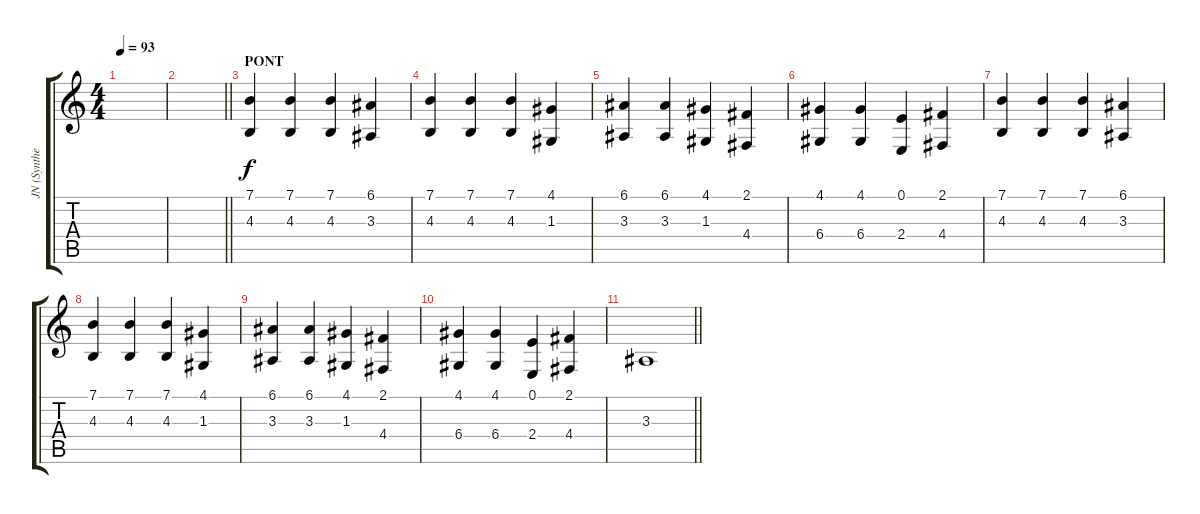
\track ("JN (Synthe)" "JN (Synthe") {instrument drawbarorgan}
\staff {score tabs}
\tuning (E4 B3 G3 D3 A2 E2) {hide}
\ts (4 4)
\tempo 93
\clef g2
\ks c
|
\barLineRight lightlight
|
\section ("" "PONT")
(7.1 4.3).4 (7.1 4.3).4 (7.1 4.3).4 (6.1 3.3).4 |
(7.1 4.3).4 (7.1 4.3).4 (7.1 4.3).4 (4.1 1.3).4 |
(6.1 3.3).4 (6.1 3.3).4 (4.1 1.3).4 (2.1 4.4).4 |
(4.1 6.4).4 (4.1 6.4).4 (0.1 2.4).4 (2.1 4.4).4 |
(7.1 4.3).4 (7.1 4.3).4 (7.1 4.3).4 (6.1 3.3).4 |
(7.1 4.3).4 (7.1 4.3).4 (7.1 4.3).4 (4.1 1.3).4 |
(6.1 3.3).4 (6.1 3.3).4 (4.1 1.3).4 (2.1 4.4).4 |
(4.1 6.4).4 (4.1 6.4).4 (0.1 2.4).4 (2.1 4.4).4 |
\barLineRight lightlight
3.3.1
